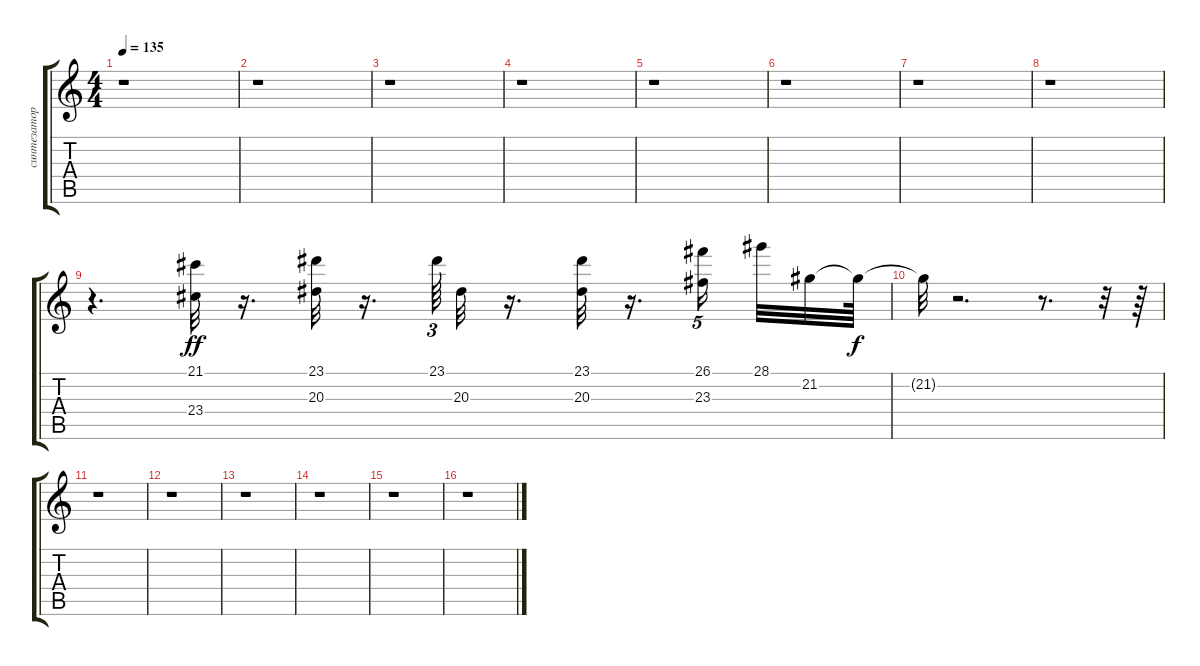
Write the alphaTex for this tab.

\track ("синтезатор" "синтезатор") {instrument orchestrahit}
\staff {score tabs}
\tuning (E4 B3 G3 D3 A2 E2) {hide}
\ts (4 4)
\tempo 135
\clef g2
\ks c
r.1{dy f} |
r.1 |
r.1 |
r.1 |
r.1 |
r.1 |
r.1 |
r.1 |
r.4{d} (21.1 23.4).32{dy ff} r.16{d} (23.1 20.3).32 r.16{d} 23.1.64{tu (3 2)} 20.3.32 r.16{d} (23.1 20.3).32 r.16{d} (26.1 23.3).16{tu (5 4) beam splitsecondary} 28.1.32 21.2.32 21.2{t}.64{dy f} |
21.2{t}.32 r.2{d} r.8{d} r.32 r.64 |
r.1 |
r.1 |
r.1 |
r.1 |
r.1 |
r.1
